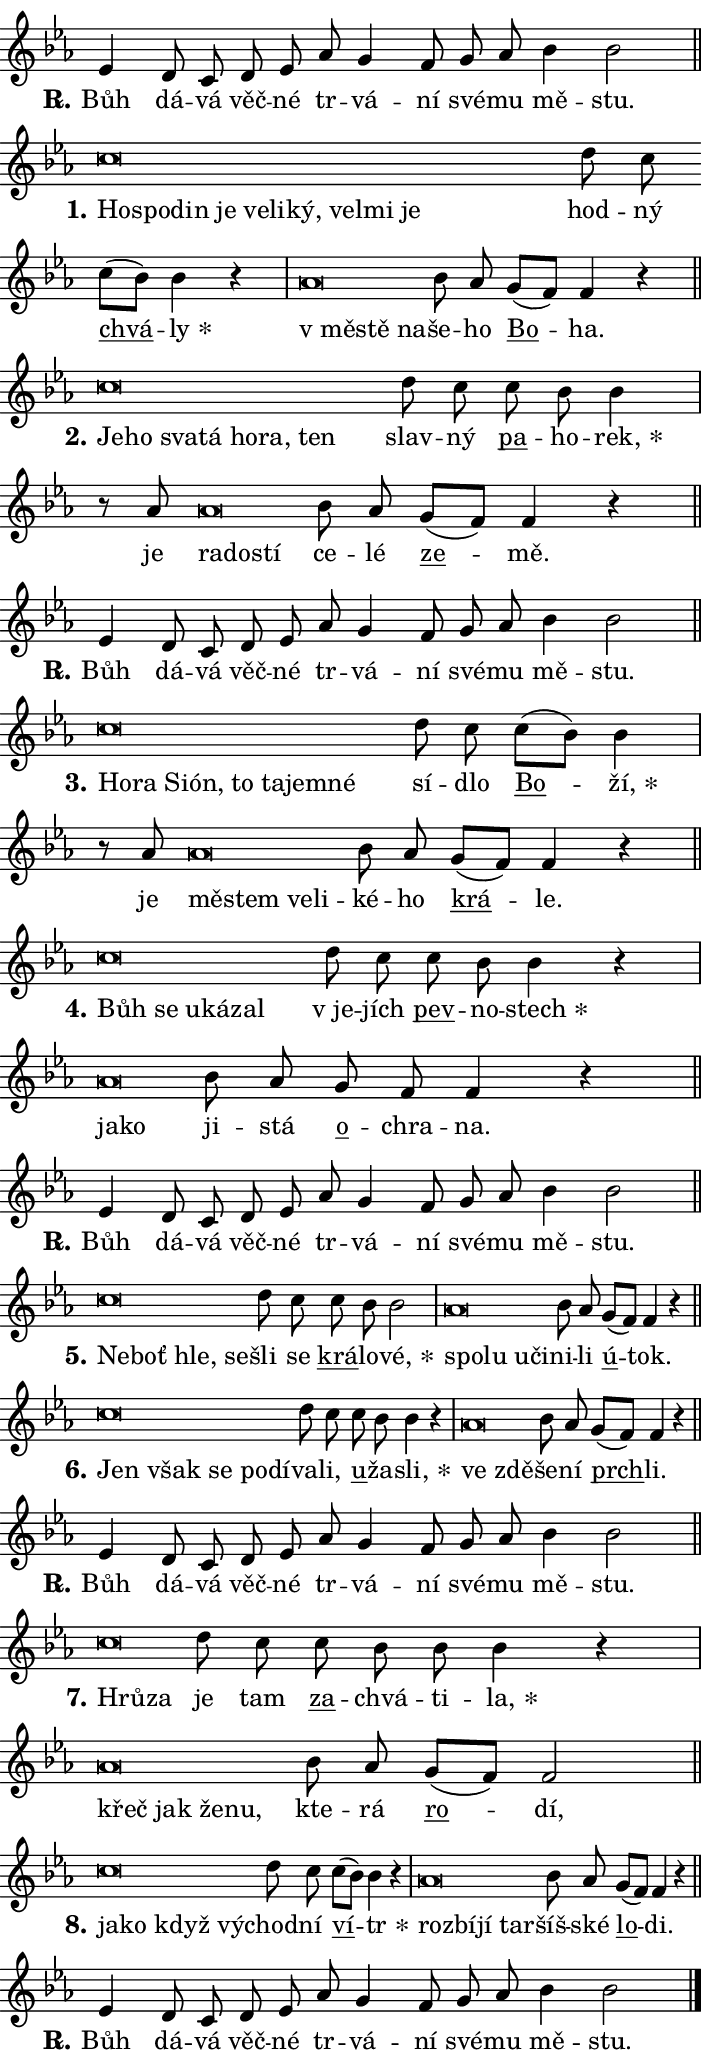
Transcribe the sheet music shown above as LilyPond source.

\version "2.24.0"
\header { tagline = "" }
\paper {
  indent = 0\cm
  top-margin = 0\cm
  right-margin = 0.13\cm % to fit lyric hyphens
  bottom-margin = 0\cm
  left-margin = 0\cm
  paper-width = 12\cm
  page-breaking = #ly:one-page-breaking
  system-system-spacing.basic-distance = #11
  score-system-spacing.basic-distance = #11
  ragged-last = ##f
}


%% Author: Thomas Morley
%% https://lists.gnu.org/archive/html/lilypond-user/2020-05/msg00002.html
#(define (line-position grob)
"Returns position of @var[grob} in current system:
   @code{'start}, if at first time-step
   @code{'end}, if at last time-step
   @code{'middle} otherwise
"
  (let* ((col (ly:item-get-column grob))
         (ln (ly:grob-object col 'left-neighbor))
         (rn (ly:grob-object col 'right-neighbor))
         (col-to-check-left (if (ly:grob? ln) ln col))
         (col-to-check-right (if (ly:grob? rn) rn col))
         (break-dir-left
           (and
             (ly:grob-property col-to-check-left 'non-musical #f)
             (ly:item-break-dir col-to-check-left)))
         (break-dir-right
           (and
             (ly:grob-property col-to-check-right 'non-musical #f)
             (ly:item-break-dir col-to-check-right))))
        (cond ((eqv? 1 break-dir-left) 'start)
              ((eqv? -1 break-dir-right) 'end)
              (else 'middle))))

#(define (tranparent-at-line-position vctor)
  (lambda (grob)
  "Relying on @code{line-position} select the relevant enry from @var{vctor}.
Used to determine transparency,"
    (case (line-position grob)
      ((end) (not (vector-ref vctor 0)))
      ((middle) (not (vector-ref vctor 1)))
      ((start) (not (vector-ref vctor 2))))))

noteHeadBreakVisibility =
#(define-music-function (break-visibility)(vector?)
"Makes @code{NoteHead}s transparent relying on @var{break-visibility}"
#{
  \override NoteHead.transparent =
    #(tranparent-at-line-position break-visibility)
#})

#(define delete-ledgers-for-transparent-note-heads
  (lambda (grob)
    "Reads whether a @code{NoteHead} is transparent.
If so this @code{NoteHead} is removed from @code{'note-heads} from
@var{grob}, which is supposed to be @code{LedgerLineSpanner}.
As a result ledgers are not printed for this @code{NoteHead}"
    (let* ((nhds-array (ly:grob-object grob 'note-heads))
           (nhds-list
             (if (ly:grob-array? nhds-array)
                 (ly:grob-array->list nhds-array)
                 '()))
           ;; Relies on the transparent-property being done before
           ;; Staff.LedgerLineSpanner.after-line-breaking is executed.
           ;; This is fragile ...
           (to-keep
             (remove
               (lambda (nhd)
                 (ly:grob-property nhd 'transparent #f))
               nhds-list)))
      ;; TODO find a better method to iterate over grob-arrays, similiar
      ;; to filter/remove etc for lists
      ;; For now rebuilt from scratch
      (set! (ly:grob-object grob 'note-heads)  '())
      (for-each
        (lambda (nhd)
          (ly:pointer-group-interface::add-grob grob 'note-heads nhd))
        to-keep))))

squashNotes = {
  \override NoteHead.X-extent = #'(-0.2 . 0.2)
  \override NoteHead.Y-extent = #'(-0.75 . 0)
  \override NoteHead.stencil =
    #(lambda (grob)
       (let ((pos (ly:grob-property grob 'staff-position)))
         (begin
           (if (< pos -7) (display "ERROR: Lower brevis then expected\n") (display ""))
           (if (<= pos -6) ly:text-interface::print ly:note-head::print))))
}
unSquashNotes = {
  \revert NoteHead.X-extent
  \revert NoteHead.Y-extent
  \revert NoteHead.stencil
}

hideNotes = \noteHeadBreakVisibility #begin-of-line-visible
unHideNotes = \noteHeadBreakVisibility #all-visible

% work-around for resetting accidentals
% https://lilypond.org/doc/v2.23/Documentation/notation/displaying-rhythms#unmetered-music
cadenzaMeasure = {
  \cadenzaOff
  \partial 1024 s1024
  \cadenzaOn
}

#(define-markup-command (accent layout props text) (markup?)
  "Underline accented syllable"
  (interpret-markup layout props
    #{\markup \override #'(offset . 4.3) \underline { #text }#}))

responsum = \markup \concat {
  "R" \hspace #-1.05 \path #0.1 #'((moveto 0 0.07) (lineto 0.9 0.8)) \hspace #0.05 "."
}

spaceSize = #0.6828661417322834 % exact space size for TeX Gyre Schola

\layout {
  \context {
    \Staff
    \remove "Time_signature_engraver"
    \override LedgerLineSpanner.after-line-breaking = #delete-ledgers-for-transparent-note-heads
  }
  \context {
    \Lyrics {
      \override LyricSpace.minimum-distance = \spaceSize
      \override LyricText.font-name = #"TeX Gyre Schola"
      \override LyricText.font-size = 1
      \override StanzaNumber.font-name = #"TeX Gyre Schola Bold"
      \override StanzaNumber.font-size = 1
    }
  }
  \context {
    \Score 
    \override NoteHead.text =
      #(lambda (grob) 
        (let ((pos (ly:grob-property grob 'staff-position)))
          #{\markup {
            \combine
              \halign #-0.55 \raise #(if (= pos -6) 0 0.5) \override #'(thickness . 2) \draw-line #'(3.2 . 0)
              \musicglyph "noteheads.sM1"
          }#}))
  }
}

% magnetic-lyrics.ily
%
%   written by
%     Jean Abou Samra <jean@abou-samra.fr>
%     Werner Lemberg <wl@gnu.org>
%
%   adapted by
%     Jiri Hon <jiri.hon@gmail.com>
%
% Version 2022-Apr-15

% https://www.mail-archive.com/lilypond-user@gnu.org/msg149350.html

#(define (Left_hyphen_pointer_engraver context)
   "Collect syllable-hyphen-syllable occurrences in lyrics and store
them in properties.  This engraver only looks to the left.  For
example, if the lyrics input is @code{foo -- bar}, it does the
following.

@itemize @bullet
@item
Set the @code{text} property of the @code{LyricHyphen} grob between
@q{foo} and @q{bar} to @code{foo}.

@item
Set the @code{left-hyphen} property of the @code{LyricText} grob with
text @q{foo} to the @code{LyricHyphen} grob between @q{foo} and
@q{bar}.
@end itemize

Use this auxiliary engraver in combination with the
@code{lyric-@/text::@/apply-@/magnetic-@/offset!} hook."
   (let ((hyphen #f)
         (text #f))
     (make-engraver
      (acknowledgers
       ((lyric-syllable-interface engraver grob source-engraver)
        (set! text grob)))
      (end-acknowledgers
       ((lyric-hyphen-interface engraver grob source-engraver)
        ;(when (not (grob::has-interface grob 'lyric-space-interface))
          (set! hyphen grob)));)
      ((stop-translation-timestep engraver)
       (when (and text hyphen)
         (ly:grob-set-object! text 'left-hyphen hyphen))
       (set! text #f)
       (set! hyphen #f)))))

#(define (lyric-text::apply-magnetic-offset! grob)
   "If the space between two syllables is less than the value in
property @code{LyricText@/.details@/.squash-threshold}, move the right
syllable to the left so that it gets concatenated with the left
syllable.

Use this function as a hook for
@code{LyricText@/.after-@/line-@/breaking} if the
@code{Left_@/hyphen_@/pointer_@/engraver} is active."
   (let ((hyphen (ly:grob-object grob 'left-hyphen #f)))
     (when hyphen
       (let ((left-text (ly:spanner-bound hyphen LEFT)))
         (when (grob::has-interface left-text 'lyric-syllable-interface)
           (let* ((common (ly:grob-common-refpoint grob left-text X))
                  (this-x-ext (ly:grob-extent grob common X))
                  (left-x-ext
                   (begin
                     ;; Trigger magnetism for left-text.
                     (ly:grob-property left-text 'after-line-breaking)
                     (ly:grob-extent left-text common X)))
                  ;; `delta` is the gap width between two syllables.
                  (delta (- (interval-start this-x-ext)
                            (interval-end left-x-ext)))
                  (details (ly:grob-property grob 'details))
                  (threshold (assoc-get 'squash-threshold details 0.2)))
             (when (< delta threshold)
               (let* (;; We have to manipulate the input text so that
                      ;; ligatures crossing syllable boundaries are not
                      ;; disabled.  For languages based on the Latin
                      ;; script this is essentially a beautification.
                      ;; However, for non-Western scripts it can be a
                      ;; necessity.
                      (lt (ly:grob-property left-text 'text))
                      (rt (ly:grob-property grob 'text))
                      (is-space (grob::has-interface hyphen 'lyric-space-interface))
                      (space (if is-space " " ""))
                      (extra-delta (if is-space spaceSize 0))
                      ;; Append new syllable.
                      (ltrt-space (if (and (string? lt) (string? rt))
                                (string-append lt space rt)
                                (make-concat-markup (list lt space rt))))
                      ;; Right-align `ltrt` to the right side.
                      (ltrt-space-markup (grob-interpret-markup
                               grob
                               (make-translate-markup
                                (cons (interval-length this-x-ext) 0)
                                (make-right-align-markup ltrt-space)))))
                 (begin
                   ;; Don't print `left-text`.
                   (ly:grob-set-property! left-text 'stencil #f)
                   ;; Set text and stencil (which holds all collected
                   ;; syllables so far) and shift it to the left.
                   (ly:grob-set-property! grob 'text ltrt-space)
                   (ly:grob-set-property! grob 'stencil ltrt-space-markup)
                   (ly:grob-translate-axis! grob (- (- delta extra-delta)) X))))))))))


#(define (lyric-hyphen::displace-bounds-first grob)
   ;; Make very sure this callback isn't triggered too early.
   (let ((left (ly:spanner-bound grob LEFT))
         (right (ly:spanner-bound grob RIGHT)))
     (ly:grob-property left 'after-line-breaking)
     (ly:grob-property right 'after-line-breaking)
     (ly:lyric-hyphen::print grob)))

squashThreshold = #0.4

\layout {
  \context {
    \Lyrics
    \consists #Left_hyphen_pointer_engraver
    \override LyricText.after-line-breaking =
      #lyric-text::apply-magnetic-offset!
    \override LyricHyphen.stencil = #lyric-hyphen::displace-bounds-first
    \override LyricText.details.squash-threshold = \squashThreshold
    \override LyricHyphen.minimum-distance = 0
    \override LyricHyphen.minimum-length = \squashThreshold
  }
}

squashText = \override LyricText.details.squash-threshold = 9999
unSquashText = \override LyricText.details.squash-threshold = \squashThreshold

leftText = \override LyricText.self-alignment-X = #LEFT
unLeftText = \revert LyricText.self-alignment-X

starOffset = #(lambda (grob) 
                (let ((x_offset (ly:self-alignment-interface::aligned-on-x-parent grob)))
                  (if (= x_offset 0) 0 (+ x_offset 1.2))))

star = #(define-music-function (syllable)(string?)
"Append star separator at the end of a syllable"
#{
  \once \override LyricText.X-offset = #starOffset
  \lyricmode { \markup {
    #syllable
    \override #'((font-name . "TeX Gyre Schola Bold")) \hspace #0.2 \lower #0.65 \larger "*"
  } }
#})

starAccent = #(define-music-function (syllable)(string?)
"Append star separator at the end of a syllable and make accent"
#{
  \once \override LyricText.X-offset = #starOffset
  \lyricmode { \markup {
    \accent #syllable
    \override #'((font-name . "TeX Gyre Schola Bold")) \hspace #0.2 \lower #0.65 \larger "*"
  } }
#})

breath = #(define-music-function (syllable)(string?)
"Append breathing indicator at the end of a syllable"
#{
  \lyricmode { \markup { #syllable "+" } }
#})

optionalBreath = #(define-music-function (syllable)(string?)
"Append optional breathing indicator at the end of a syllable"
#{
  \lyricmode { \markup { #syllable "(+)" } }
#})


\score {
    <<
        \new Voice = "melody" { \cadenzaOn \key es \major \relative { es'4 d8 c d es \bar "" as g4 f8 \bar "" g as bes4 bes2 \cadenzaMeasure \bar "||" \break } }
        \new Lyrics \lyricsto "melody" { \lyricmode { \set stanza = \responsum
Bůh dá -- vá věč -- né tr -- vá -- ní své -- mu mě -- stu. } }
    >>
    \layout {}
}

\score {
    <<
        \new Voice = "melody" { \cadenzaOn \key es \major \relative { \squashNotes c''\breve*1/16 \hideNotes \breve*1/16 \bar "" \breve*1/16 \bar "" \breve*1/16 \bar "" \breve*1/16 \bar "" \breve*1/16 \bar "" \breve*1/16 \bar "" \breve*1/16 \bar "" \breve*1/16 \breve*1/16 \bar "" \unHideNotes \unSquashNotes d8 c \bar "" c[( bes)] bes4 r \cadenzaMeasure \bar "|" \squashNotes as\breve*1/16 \hideNotes \breve*1/16 \breve*1/16 \bar "" \unHideNotes \unSquashNotes bes8 as \bar "" g[( f)] f4 r \cadenzaMeasure \bar "||" \break } }
        \new Lyrics \lyricsto "melody" { \lyricmode { \set stanza = "1."
\leftText Ho -- \squashText spo -- din je ve -- li -- ký, vel -- mi je \unLeftText \unSquashText hod -- ný \markup \accent chvá -- \star ly \leftText "v mě" -- \squashText stě na -- \unLeftText \unSquashText še -- ho \markup \accent Bo -- ha. } }
    >>
    \layout {}
}

\score {
    <<
        \new Voice = "melody" { \cadenzaOn \key es \major \relative { \squashNotes c''\breve*1/16 \hideNotes \breve*1/16 \bar "" \breve*1/16 \bar "" \breve*1/16 \bar "" \breve*1/16 \bar "" \breve*1/16 \breve*1/16 \bar "" \unHideNotes \unSquashNotes d8 c \bar "" c bes bes4 \cadenzaMeasure \bar "|" r8 as8 \squashNotes as\breve*1/16 \hideNotes \breve*1/16 \breve*1/16 \bar "" \unHideNotes \unSquashNotes bes8 as \bar "" g[( f)] f4 r \cadenzaMeasure \bar "||" \break } }
        \new Lyrics \lyricsto "melody" { \lyricmode { \set stanza = "2."
\leftText Je -- \squashText ho sva -- tá ho -- ra, ten \unLeftText \unSquashText slav -- ný \markup \accent pa -- ho -- \star rek, je \leftText ra -- \squashText do -- stí \unLeftText \unSquashText ce -- lé \markup \accent ze -- mě. } }
    >>
    \layout {}
}

\score {
    <<
        \new Voice = "melody" { \cadenzaOn \key es \major \relative { es'4 d8 c d es \bar "" as g4 f8 \bar "" g as bes4 bes2 \cadenzaMeasure \bar "||" \break } }
        \new Lyrics \lyricsto "melody" { \lyricmode { \set stanza = \responsum
Bůh dá -- vá věč -- né tr -- vá -- ní své -- mu mě -- stu. } }
    >>
    \layout {}
}

\score {
    <<
        \new Voice = "melody" { \cadenzaOn \key es \major \relative { \squashNotes c''\breve*1/16 \hideNotes \breve*1/16 \bar "" \breve*1/16 \bar "" \breve*1/16 \bar "" \breve*1/16 \bar "" \breve*1/16 \bar "" \breve*1/16 \breve*1/16 \bar "" \unHideNotes \unSquashNotes d8 c \bar "" c[( bes)] bes4 \cadenzaMeasure \bar "|" r8 as8 \squashNotes as\breve*1/16 \hideNotes \breve*1/16 \bar "" \breve*1/16 \breve*1/16 \bar "" \unHideNotes \unSquashNotes bes8 as \bar "" g[( f)] f4 r \cadenzaMeasure \bar "||" \break } }
        \new Lyrics \lyricsto "melody" { \lyricmode { \set stanza = "3."
\leftText Ho -- \squashText ra Si -- ón, to ta -- jem -- né \unLeftText \unSquashText sí -- dlo \markup \accent Bo -- \star ží, je \leftText mě -- \squashText stem ve -- li -- \unLeftText \unSquashText ké -- ho \markup \accent krá -- le. } }
    >>
    \layout {}
}

\score {
    <<
        \new Voice = "melody" { \cadenzaOn \key es \major \relative { \squashNotes c''\breve*1/16 \hideNotes \breve*1/16 \bar "" \breve*1/16 \bar "" \breve*1/16 \breve*1/16 \bar "" \unHideNotes \unSquashNotes d8 c \bar "" c bes bes4 r \cadenzaMeasure \bar "|" \squashNotes as\breve*1/16 \hideNotes \breve*1/16 \bar "" \unHideNotes \unSquashNotes bes8 as \bar "" g f f4 r \cadenzaMeasure \bar "||" \break } }
        \new Lyrics \lyricsto "melody" { \lyricmode { \set stanza = "4."
\leftText Bůh \squashText se u -- ká -- zal \unLeftText \unSquashText "v je" -- jích \markup \accent pev -- no -- \star stech \leftText ja -- \squashText ko \unLeftText \unSquashText ji -- stá \markup \accent o -- chra -- na. } }
    >>
    \layout {}
}

\score {
    <<
        \new Voice = "melody" { \cadenzaOn \key es \major \relative { es'4 d8 c d es \bar "" as g4 f8 \bar "" g as bes4 bes2 \cadenzaMeasure \bar "||" \break } }
        \new Lyrics \lyricsto "melody" { \lyricmode { \set stanza = \responsum
Bůh dá -- vá věč -- né tr -- vá -- ní své -- mu mě -- stu. } }
    >>
    \layout {}
}

\score {
    <<
        \new Voice = "melody" { \cadenzaOn \key es \major \relative { \squashNotes c''\breve*1/16 \hideNotes \breve*1/16 \bar "" \breve*1/16 \breve*1/16 \bar "" \unHideNotes \unSquashNotes d8 c \bar "" c bes bes2 \cadenzaMeasure \bar "|" \squashNotes as\breve*1/16 \hideNotes \breve*1/16 \bar "" \breve*1/16 \breve*1/16 \bar "" \unHideNotes \unSquashNotes bes8 as \bar "" g[( f)] f4 r \cadenzaMeasure \bar "||" \break } }
        \new Lyrics \lyricsto "melody" { \lyricmode { \set stanza = "5."
\leftText Ne -- \squashText boť hle, se -- \unLeftText \unSquashText šli se \markup \accent krá -- lo -- \star vé, \leftText spo -- \squashText lu u -- či -- \unLeftText \unSquashText ni -- li \markup \accent ú -- tok. } }
    >>
    \layout {}
}

\score {
    <<
        \new Voice = "melody" { \cadenzaOn \key es \major \relative { \squashNotes c''\breve*1/16 \hideNotes \breve*1/16 \bar "" \breve*1/16 \bar "" \breve*1/16 \breve*1/16 \bar "" \unHideNotes \unSquashNotes d8 c \bar "" c bes bes4 r \cadenzaMeasure \bar "|" \squashNotes as\breve*1/16 \hideNotes \breve*1/16 \bar "" \unHideNotes \unSquashNotes bes8 as \bar "" g[( f)] f4 r \cadenzaMeasure \bar "||" \break } }
        \new Lyrics \lyricsto "melody" { \lyricmode { \set stanza = "6."
\leftText Jen \squashText však se po -- dí -- \unLeftText \unSquashText va -- li, \markup \accent u -- ža -- \star sli, \leftText ve \squashText zdě -- \unLeftText \unSquashText še -- ní \markup \accent prch -- li. } }
    >>
    \layout {}
}

\score {
    <<
        \new Voice = "melody" { \cadenzaOn \key es \major \relative { es'4 d8 c d es \bar "" as g4 f8 \bar "" g as bes4 bes2 \cadenzaMeasure \bar "||" \break } }
        \new Lyrics \lyricsto "melody" { \lyricmode { \set stanza = \responsum
Bůh dá -- vá věč -- né tr -- vá -- ní své -- mu mě -- stu. } }
    >>
    \layout {}
}

\score {
    <<
        \new Voice = "melody" { \cadenzaOn \key es \major \relative { \squashNotes c''\breve*1/16 \hideNotes \breve*1/16 \bar "" \unHideNotes \unSquashNotes d8 c \bar "" c bes bes bes4 r \cadenzaMeasure \bar "|" \squashNotes as\breve*1/16 \hideNotes \breve*1/16 \bar "" \breve*1/16 \breve*1/16 \bar "" \unHideNotes \unSquashNotes bes8 as \bar "" g[( f)] f2 \cadenzaMeasure \bar "||" \break } }
        \new Lyrics \lyricsto "melody" { \lyricmode { \set stanza = "7."
\leftText Hrů -- \squashText za \unLeftText \unSquashText je tam \markup \accent za -- chvá -- ti -- \star la, \leftText křeč \squashText jak že -- nu, \unLeftText \unSquashText kte -- rá \markup \accent ro -- dí, } }
    >>
    \layout {}
}

\score {
    <<
        \new Voice = "melody" { \cadenzaOn \key es \major \relative { \squashNotes c''\breve*1/16 \hideNotes \breve*1/16 \bar "" \breve*1/16 \breve*1/16 \bar "" \unHideNotes \unSquashNotes d8 c \bar "" c[( bes)] bes4 r \cadenzaMeasure \bar "|" \squashNotes as\breve*1/16 \hideNotes \breve*1/16 \bar "" \breve*1/16 \breve*1/16 \bar "" \unHideNotes \unSquashNotes bes8 as \bar "" g[( f)] f4 r \cadenzaMeasure \bar "||" \break } }
        \new Lyrics \lyricsto "melody" { \lyricmode { \set stanza = "8."
\leftText ja -- \squashText ko když vý -- \unLeftText \unSquashText chod -- ní \markup \accent ví -- \star tr \leftText roz -- \squashText bí -- jí tar -- \unLeftText \unSquashText šíš -- ské \markup \accent lo -- di. } }
    >>
    \layout {}
}

\score {
    <<
        \new Voice = "melody" { \cadenzaOn \key es \major \relative { es'4 d8 c d es \bar "" as g4 f8 \bar "" g as bes4 bes2 \cadenzaMeasure \bar "||" \break } \bar "|." }
        \new Lyrics \lyricsto "melody" { \lyricmode { \set stanza = \responsum
Bůh dá -- vá věč -- né tr -- vá -- ní své -- mu mě -- stu. } }
    >>
    \layout {}
}
